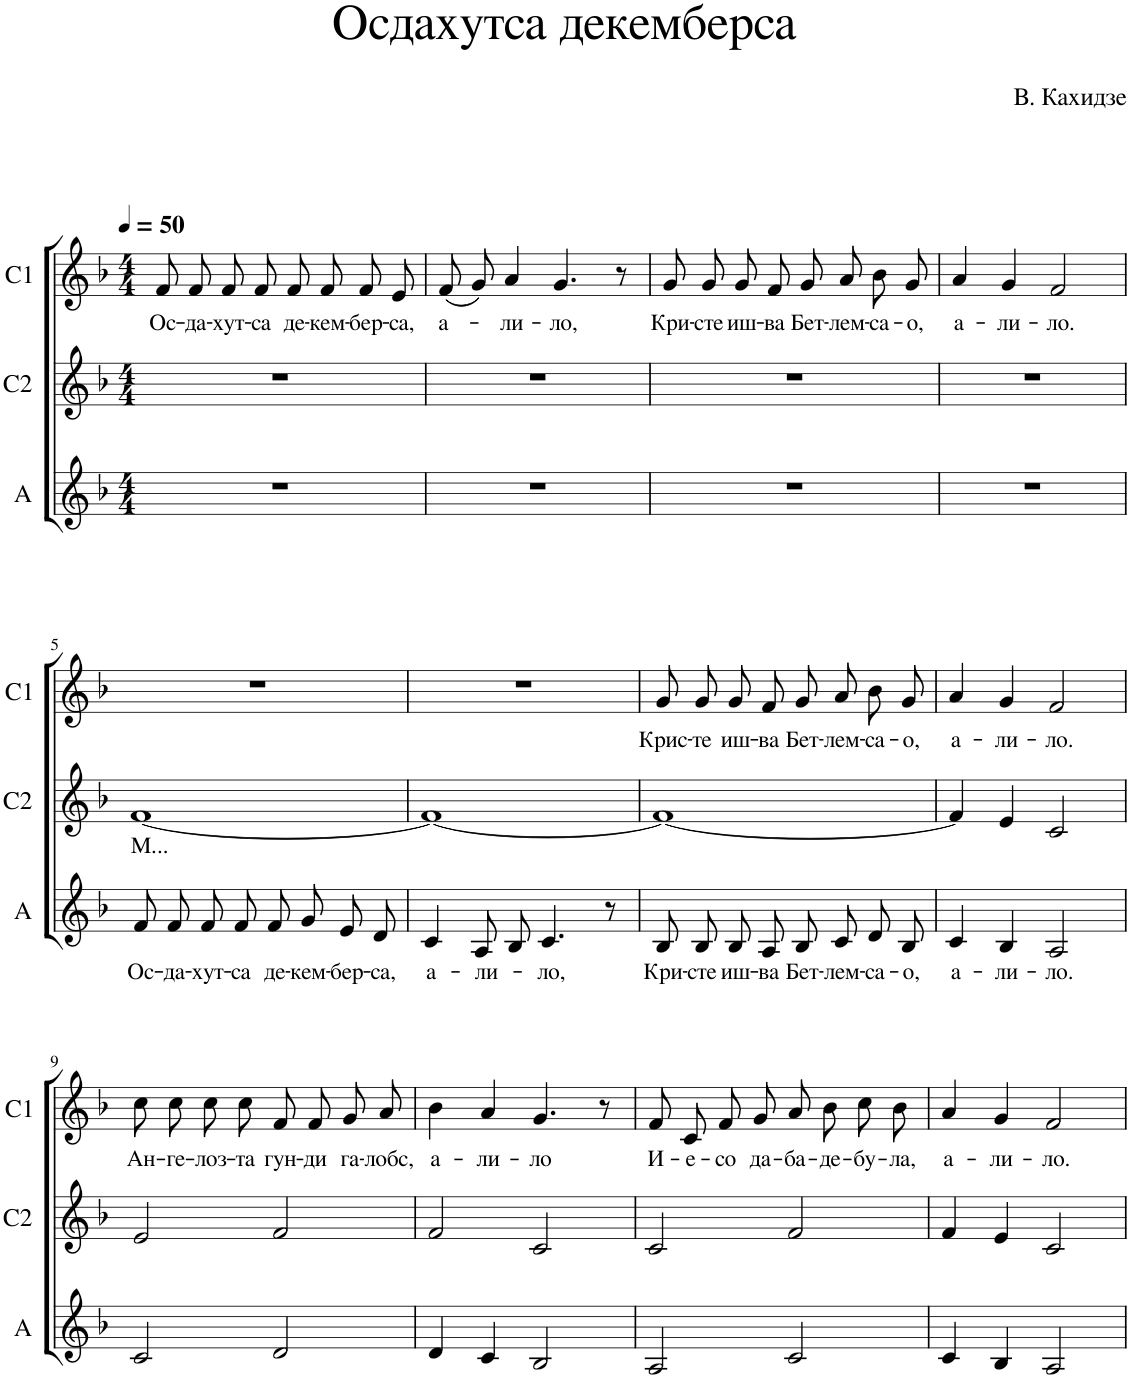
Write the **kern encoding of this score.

**kern	**text	**kern	**text	**kern	**text
*part3	*part3	*part2	*part2	*part1	*part1
*staff3	*staff3	*staff2	*staff2	*staff1	*staff1
*I"А	*	*I"С2	*	*I"С1	*
*clefG2	*	*clefG2	*	*clefG2	*
*k[b-]	*	*k[b-]	*	*k[b-]	*
*M4/4	*	*M4/4	*	*M4/4	*
*MM50	*	*MM50	*	*MM50	*
=1	=1	=1	=1	=1	=1
!	!	!	!	!	!LO:LY:b
1r	.	1r	.	8f/L	Ос-
!	!	!	!	!	!LO:LY:b
.	.	.	.	8f/J	-да-
!	!	!	!	!	!LO:LY:b
.	.	.	.	8f/L	-хут-
!	!	!	!	!	!LO:LY:b
.	.	.	.	8f/J	-са
!	!	!	!	!	!LO:LY:b
.	.	.	.	8f/L	де-
!	!	!	!	!	!LO:LY:b
.	.	.	.	8f/J	-кем-
!	!	!	!	!	!LO:LY:b
.	.	.	.	8f/L	-бер-
!	!	!	!	!	!LO:LY:b
.	.	.	.	8e/J	-са,
=2	=2	=2	=2	=2	=2
!	!	!	!	!	!LO:LY:b
1r	.	1r	.	(8f/L	а-
.	.	.	.	8g/J)	.
!	!	!	!	!	!LO:LY:b
.	.	.	.	4a/	-ли-
!	!	!	!	!	!LO:LY:b
.	.	.	.	4.g/	-ло,
.	.	.	.	8r	.
=3	=3	=3	=3	=3	=3
!	!	!	!	!	!LO:LY:b
1r	.	1r	.	8g/L	Кри-
!	!	!	!	!	!LO:LY:b
.	.	.	.	8g/J	-сте
!	!	!	!	!	!LO:LY:b
.	.	.	.	8g/L	иш-
!	!	!	!	!	!LO:LY:b
.	.	.	.	8f/J	-ва
!	!	!	!	!	!LO:LY:b
.	.	.	.	8g/L	Бет-
!	!	!	!	!	!LO:LY:b
.	.	.	.	8a/J	-лем-
!	!	!	!	!	!LO:LY:b
.	.	.	.	8b-/L	-са-
!	!	!	!	!	!LO:LY:b
.	.	.	.	8g/J	-о,
=4	=4	=4	=4	=4	=4
!	!	!	!	!	!LO:LY:b
1r	.	1r	.	4a/	а-
!	!	!	!	!	!LO:LY:b
.	.	.	.	4g/	-ли-
!	!	!	!	!	!LO:LY:b
.	.	.	.	2f/	-ло.
!!LO:LB:g=z
=5	=5	=5	=5	=5	=5
!	!LO:LY:b	!	!LO:LY:b	!	!
8f/L	Ос-	[1f	М...	1r	.
!	!LO:LY:b	!	!	!	!
8f/J	-да-	.	.	.	.
!	!LO:LY:b	!	!	!	!
8f/L	-хут-	.	.	.	.
!	!LO:LY:b	!	!	!	!
8f/J	-са	.	.	.	.
!	!LO:LY:b	!	!	!	!
8f/L	де-	.	.	.	.
!	!LO:LY:b	!	!	!	!
8g/J	-кем-	.	.	.	.
!	!LO:LY:b	!	!	!	!
8e/L	-бер-	.	.	.	.
!	!LO:LY:b	!	!	!	!
8d/J	-са,	.	.	.	.
=6	=6	=6	=6	=6	=6
!	!LO:LY:b	!	!	!	!
4c/	а-	1f_	.	1r	.
!	!LO:LY:b	!	!	!	!
8A/L	-ли-	.	.	.	.
8B-/J	.	.	.	.	.
!	!LO:LY:b	!	!	!	!
4.c/	-ло,	.	.	.	.
8r	.	.	.	.	.
=7	=7	=7	=7	=7	=7
!	!LO:LY:b	!	!	!	!LO:LY:b
8B-/L	Кри-	1f_	.	8g/L	Крис-
!	!LO:LY:b	!	!	!	!LO:LY:b
8B-/J	-сте	.	.	8g/J	-те
!	!LO:LY:b	!	!	!	!LO:LY:b
8B-/L	иш-	.	.	8g/L	иш-
!	!LO:LY:b	!	!	!	!LO:LY:b
8A/J	-ва	.	.	8f/J	-ва
!	!LO:LY:b	!	!	!	!LO:LY:b
8B-/L	Бет-	.	.	8g/L	Бет-
!	!LO:LY:b	!	!	!	!LO:LY:b
8c/J	-лем-	.	.	8a/J	-лем-
!	!LO:LY:b	!	!	!	!LO:LY:b
8d/L	-са-	.	.	8b-/L	-са-
!	!LO:LY:b	!	!	!	!LO:LY:b
8B-/J	-о,	.	.	8g/J	-о,
=8	=8	=8	=8	=8	=8
!	!LO:LY:b	!	!	!	!LO:LY:b
4c/	а-	4f/]	.	4a/	а-
!	!LO:LY:b	!	!	!	!LO:LY:b
4B-/	-ли-	4e/	.	4g/	-ли-
!	!LO:LY:b	!	!	!	!LO:LY:b
2A/	-ло.	2c/	.	2f/	-ло.
!!LO:LB:g=z
=9	=9	=9	=9	=9	=9
!	!	!	!	!	!LO:LY:b
2c/	.	2e/	.	8cc\L	Ан-
!	!	!	!	!	!LO:LY:b
.	.	.	.	8cc\J	-ге-
!	!	!	!	!	!LO:LY:b
.	.	.	.	8cc\L	-лоз-
!	!	!	!	!	!LO:LY:b
.	.	.	.	8cc\J	-та
!	!	!	!	!	!LO:LY:b
2d/	.	2f/	.	8f/L	гун-
!	!	!	!	!	!LO:LY:b
.	.	.	.	8f/J	-ди
!	!	!	!	!	!LO:LY:b
.	.	.	.	8g/L	га-
!	!	!	!	!	!LO:LY:b
.	.	.	.	8a/J	-лобс,
=10	=10	=10	=10	=10	=10
!	!	!	!	!	!LO:LY:b
4d/	.	2f/	.	4b-\	а-
!	!	!	!	!	!LO:LY:b
4c/	.	.	.	4a/	-ли-
!	!	!	!	!	!LO:LY:b
2B-/	.	2c/	.	4.g/	-ло
.	.	.	.	8r	.
=11	=11	=11	=11	=11	=11
!	!	!	!	!	!LO:LY:b
2A/	.	2c/	.	8f/L	И-
!	!	!	!	!	!LO:LY:b
.	.	.	.	8c/J	-е-
!	!	!	!	!	!LO:LY:b
.	.	.	.	8f/L	-со
!	!	!	!	!	!LO:LY:b
.	.	.	.	8g/J	да-
!	!	!	!	!	!LO:LY:b
2c/	.	2f/	.	8a/L	-ба-
!	!	!	!	!	!LO:LY:b
.	.	.	.	8b-/J	-де-
!	!	!	!	!	!LO:LY:b
.	.	.	.	8cc\L	-бу-
!	!	!	!	!	!LO:LY:b
.	.	.	.	8b-\J	-ла,
=12	=12	=12	=12	=12	=12
!	!	!	!	!	!LO:LY:b
4c/	.	4f/	.	4a/	а-
!	!	!	!	!	!LO:LY:b
4B-/	.	4e/	.	4g/	-ли-
!	!	!	!	!	!LO:LY:b
2A/	.	2c/	.	2f/	-ло.
=	=	=	=	=	=
*-	*-	*-	*-	*-	*-
